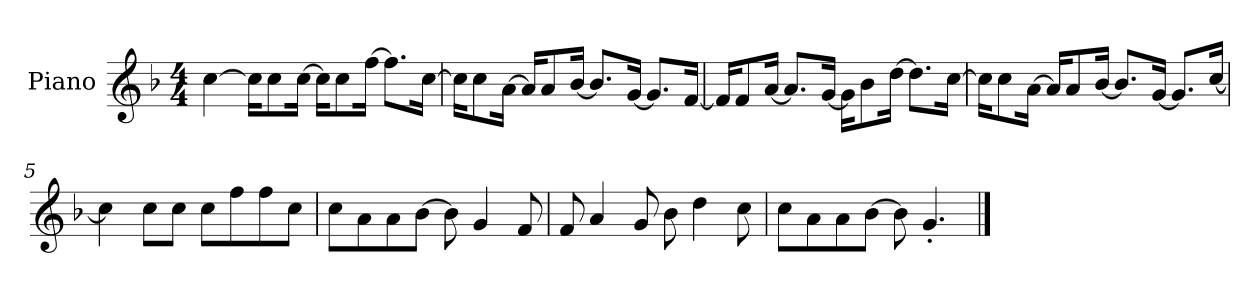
**kern
*part1
*staff1
*I"Piano
*I'P-no
*clefG2
*k[b-]
*M4/4
*MM90
=1
[4cc\
16cc\KL]
8cc\
[16cc\Jk
16cc\KL]
8cc\
[16ff\Jk
8.ff\L]
[16cc\Jk
=2
16cc\KL]
8cc\
[16a\Jk
16a/KL]
8a/
[16b-/Jk
8.b-/L]
[16g/Jk
8.g/L]
[16f/Jk
=3
16f/KL]
8f/
[16a/Jk
8.a/L]
[16g/Jk
16g\KL]
8b-\
[16dd\Jk
8.dd\L]
[16cc\Jk
!!LO:LB:g=z
=4
16cc\KL]
8cc\
[16a\Jk
16a/KL]
8a/
[16b-/Jk
8.b-/L]
[16g/Jk
8.g/L]
[16cc/Jk
=5
4cc\]
8cc\L
8cc\J
8cc\L
8ff\
8ff\
8cc\J
=6
8cc\L
8a\
8a\
[8b-\J
8b-\]
4g/
8f/
=7
8f/
4a/
8g/
8b-\
4dd\
8cc\
=8
8cc\L
8a\
8a\
[8b-\J
8b-\]
4.g'/
==
*-
